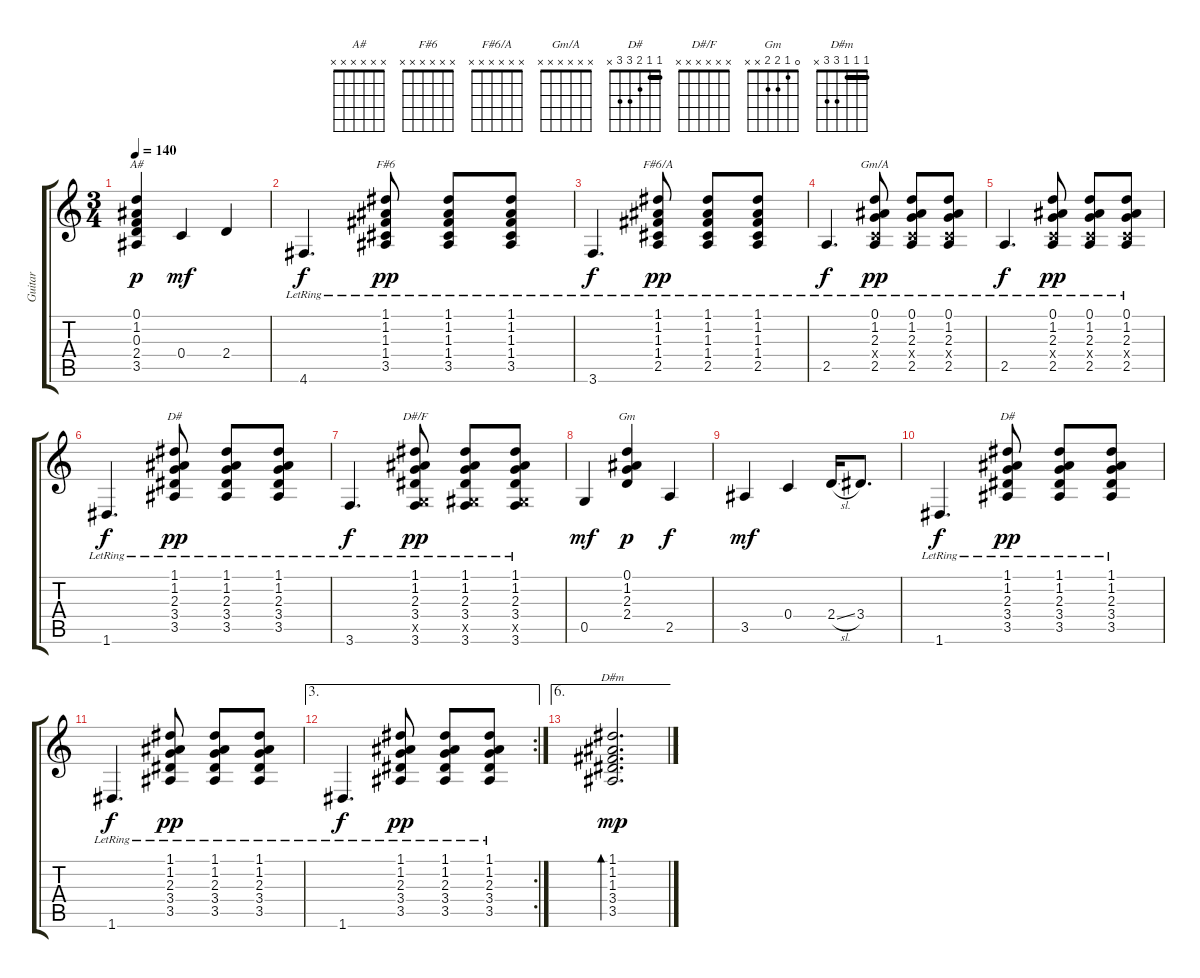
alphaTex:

\track ("Guitar" "Guitar") {instrument acousticguitarnylon}
\staff {score tabs}
\tuning (D4 A3 F3 C3 G2 D2) {hide}
\chord ("A#" x x x x x x)
\chord ("F#6" x x x x x x)
\chord ("F#6/A" x x x x x x)
\chord ("Gm/A" x x x x x x)
\chord ("D#" x x x x x x)
\chord ("D#/F" x x x x x x)
\chord ("Gm" 0 1 2 2 x x)
\chord ("D#" 1 1 2 3 3 x) {barre 1}
\chord ("D#m" 1 1 1 3 3 x) {barre 1}
\ts (3 4)
\tempo 140
\clef g2
\ks c
(0.1 1.2 0.3 2.4 3.5).4{ch "A#" dy p} 0.4.4{dy mf} 2.4.4 |
4.6{lr}.4{d dy f} (1.1{lr} 1.2{lr} 1.3{lr} 1.4{lr} 3.5{lr}).8{ch "F#6" dy pp} (1.1{lr} 1.2{lr} 1.3{lr} 1.4{lr} 3.5{lr}).8 (1.1{lr} 1.2{lr} 1.3{lr} 1.4{lr} 3.5{lr}).8 |
3.6{lr}.4{d dy f} (1.1{lr} 1.2{lr} 1.3{lr} 1.4{lr} 2.5{lr}).8{ch "F#6/A" dy pp} (1.1{lr} 1.2{lr} 1.3{lr} 1.4{lr} 2.5{lr}).8 (1.1{lr} 1.2{lr} 1.3{lr} 1.4{lr} 2.5{lr}).8 |
2.5{lr}.4{d dy f} (0.1{lr} 1.2{lr} 2.3{lr} 0.4{x} 2.5{lr}).8{ch "Gm/A" dy pp} (0.1{lr} 1.2{lr} 2.3{lr} 0.4{x} 2.5{lr}).8 (0.1{lr} 1.2{lr} 2.3{lr} 0.4{x} 2.5{lr}).8 |
2.5{lr}.4{d dy f} (0.1{lr} 1.2{lr} 2.3{lr} 0.4{x} 2.5{lr}).8{dy pp} (0.1{lr} 1.2{lr} 2.3{lr} 0.4{x} 2.5{lr}).8 (0.1{lr} 1.2{lr} 2.3{lr} 0.4{x} 2.5{lr}).8 |
1.6{lr}.4{d dy f} (1.1{lr} 1.2{lr} 2.3{lr} 3.4{lr} 3.5{lr}).8{ch "D#" dy pp} (1.1{lr} 1.2{lr} 2.3{lr} 3.4{lr} 3.5{lr}).8 (1.1{lr} 1.2{lr} 2.3{lr} 3.4{lr} 3.5{lr}).8 |
3.6{lr}.4{d dy f} (1.1{lr} 1.2{lr} 2.3{lr} 3.4{lr} 0.5{x} 3.6{lr}).8{ch "D#/F" dy pp} (1.1{lr} 1.2{lr} 2.3{lr} 3.4{lr} 1.5{x} 3.6{lr}).8 (1.1{lr} 1.2{lr} 2.3{lr} 3.4{lr} 1.5{x} 3.6{lr}).8 |
0.5.4{dy mf} (0.1 1.2 2.3 2.4).4{ch "Gm" dy p} 2.5.4{dy f} |
3.5.4{dy mf} 0.4.4 2.4{sl}.16 3.4.8{d} |
1.6{lr}.4{d dy f} (1.1{lr} 1.2{lr} 2.3{lr} 3.4{lr} 3.5{lr}).8{ch "D#" dy pp} (1.1{lr} 1.2{lr} 2.3{lr} 3.4{lr} 3.5{lr}).8 (1.1{lr} 1.2{lr} 2.3{lr} 3.4{lr} 3.5{lr}).8 |
1.6{lr}.4{d dy f} (1.1{lr} 1.2{lr} 2.3{lr} 3.4{lr} 3.5{lr}).8{dy pp} (1.1{lr} 1.2{lr} 2.3{lr} 3.4{lr} 3.5{lr}).8 (1.1{lr} 1.2{lr} 2.3{lr} 3.4{lr} 3.5{lr}).8 |
\ae 3
\rc 2
1.6{lr}.4{d dy f} (1.1{lr} 1.2{lr} 2.3{lr} 3.4{lr} 3.5{lr}).8{dy pp} (1.1{lr} 1.2{lr} 2.3{lr} 3.4{lr} 3.5{lr}).8 (1.1{lr} 1.2{lr} 2.3{lr} 3.4{lr} 3.5{lr}).8 |
\ae 6
(1.1 1.2 1.3 3.4 3.5).2{d bd 240 ch "D#m" dy mp}
